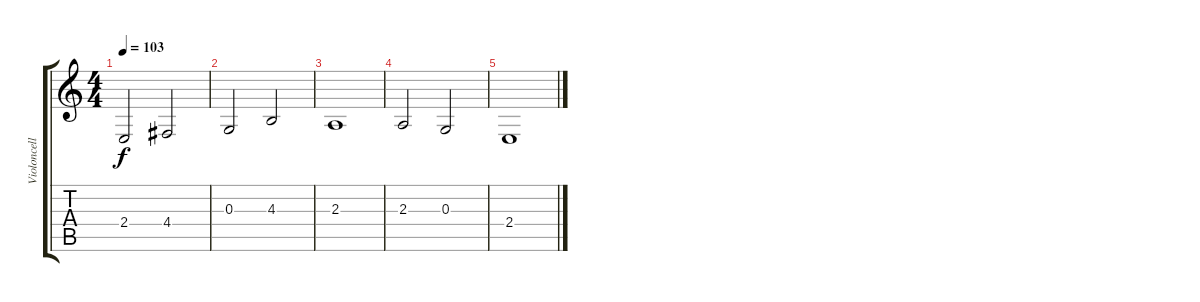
\track ("Violoncello" "Violoncell") {instrument cello}
\staff {score tabs}
\tuning (E4 B3 G3 D3 A2 E2) {hide}
\ts (4 4)
\tempo 103
\clef g2
\ks c
2.4.2{dy f} 4.4.2 |
0.3.2 4.3.2 |
2.3.1 |
2.3.2 0.3.2 |
2.4.1
